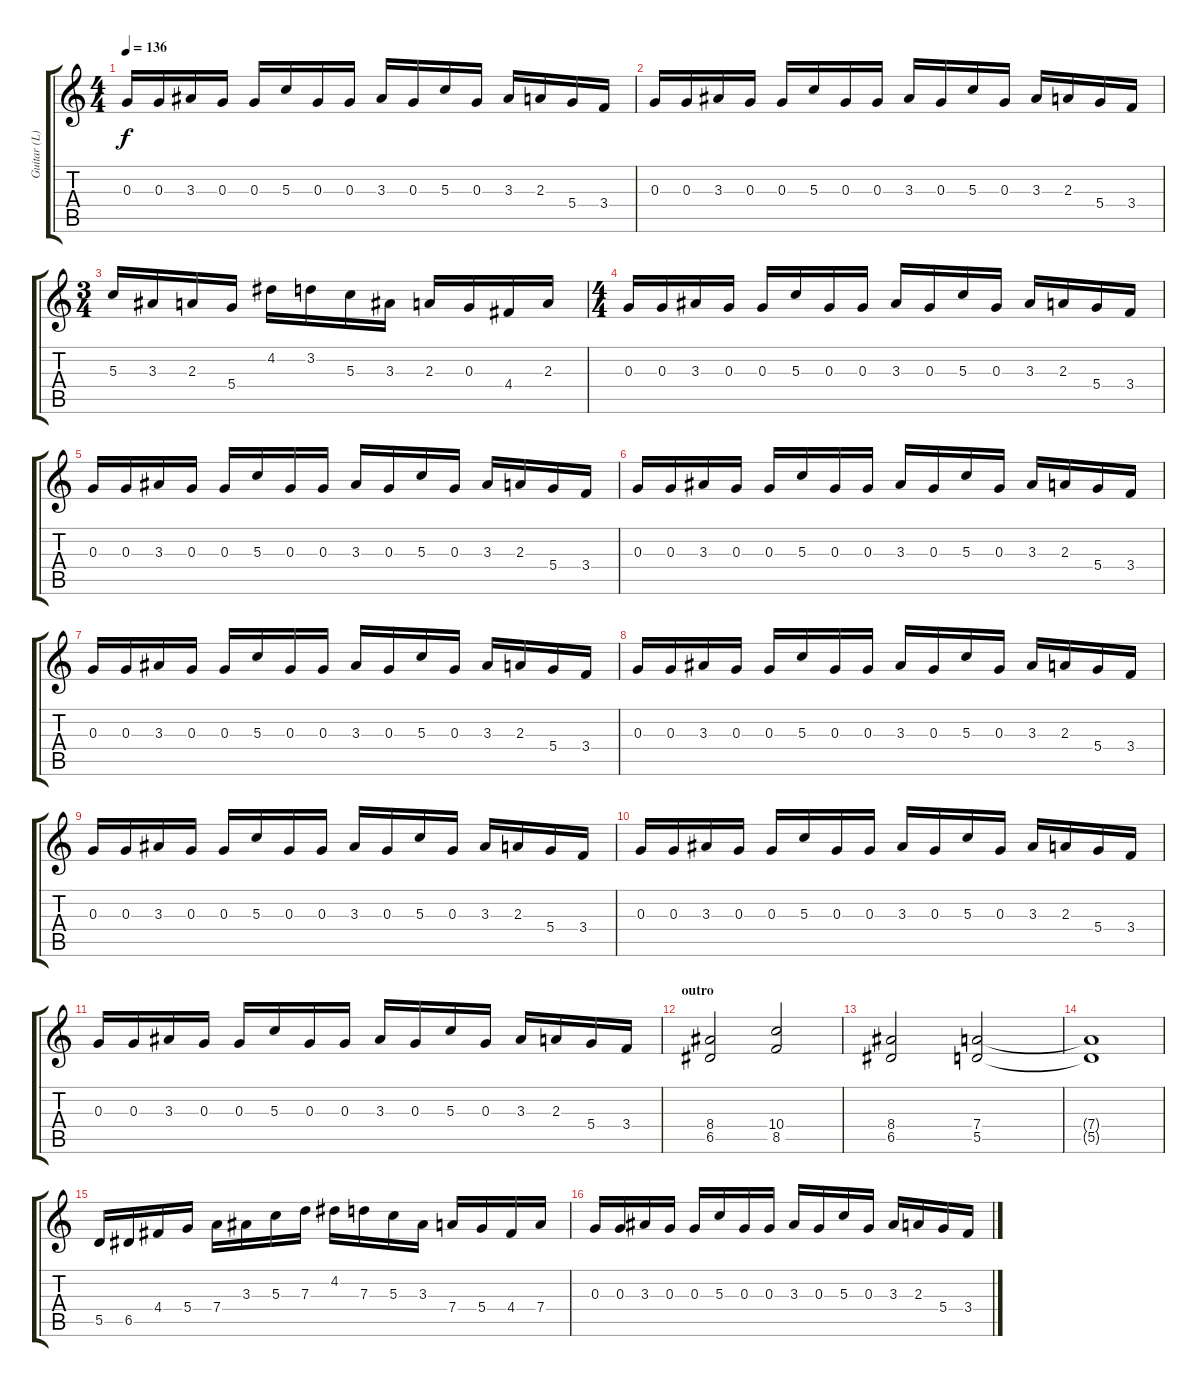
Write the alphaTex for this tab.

\track ("Guitar (L)" "Guitar (L)") {instrument distortionguitar}
\staff {score tabs}
\tuning (E4 B3 G3 D3 A2 E2) {hide}
\ts (4 4)
\tempo 136
\clef g2
\ks c
0.3.16{dy f} 0.3.16 3.3.16 0.3.16 0.3.16 5.3.16 0.3.16 0.3.16 3.3.16 0.3.16 5.3.16 0.3.16 3.3.16 2.3.16 5.4.16 3.4.16 |
0.3.16 0.3.16 3.3.16 0.3.16 0.3.16 5.3.16 0.3.16 0.3.16 3.3.16 0.3.16 5.3.16 0.3.16 3.3.16 2.3.16 5.4.16 3.4.16 |
\ts (3 4)
5.3.16 3.3.16 2.3.16 5.4.16 4.2.16 3.2.16 5.3.16 3.3.16 2.3.16 0.3.16 4.4.16 2.3.16 |
\ts (4 4)
0.3.16 0.3.16 3.3.16 0.3.16 0.3.16 5.3.16 0.3.16 0.3.16 3.3.16 0.3.16 5.3.16 0.3.16 3.3.16 2.3.16 5.4.16 3.4.16 |
0.3.16 0.3.16 3.3.16 0.3.16 0.3.16 5.3.16 0.3.16 0.3.16 3.3.16 0.3.16 5.3.16 0.3.16 3.3.16 2.3.16 5.4.16 3.4.16 |
0.3.16 0.3.16 3.3.16 0.3.16 0.3.16 5.3.16 0.3.16 0.3.16 3.3.16 0.3.16 5.3.16 0.3.16 3.3.16 2.3.16 5.4.16 3.4.16 |
0.3.16 0.3.16 3.3.16 0.3.16 0.3.16 5.3.16 0.3.16 0.3.16 3.3.16 0.3.16 5.3.16 0.3.16 3.3.16 2.3.16 5.4.16 3.4.16 |
0.3.16 0.3.16 3.3.16 0.3.16 0.3.16 5.3.16 0.3.16 0.3.16 3.3.16 0.3.16 5.3.16 0.3.16 3.3.16 2.3.16 5.4.16 3.4.16 |
0.3.16 0.3.16 3.3.16 0.3.16 0.3.16 5.3.16 0.3.16 0.3.16 3.3.16 0.3.16 5.3.16 0.3.16 3.3.16 2.3.16 5.4.16 3.4.16 |
0.3.16 0.3.16 3.3.16 0.3.16 0.3.16 5.3.16 0.3.16 0.3.16 3.3.16 0.3.16 5.3.16 0.3.16 3.3.16 2.3.16 5.4.16 3.4.16 |
0.3.16 0.3.16 3.3.16 0.3.16 0.3.16 5.3.16 0.3.16 0.3.16 3.3.16 0.3.16 5.3.16 0.3.16 3.3.16 2.3.16 5.4.16 3.4.16 |
\section ("" "outro")
(8.4 6.5).2 (10.4 8.5).2 |
(8.4 6.5).2 (7.4 5.5).2 |
(7.4{t} 5.5{t}).1 |
5.5.16 6.5.16 4.4.16 5.4.16 7.4.16 3.3.16 5.3.16 7.3.16 4.2.16 7.3.16 5.3.16 3.3.16 7.4.16 5.4.16 4.4.16 7.4.16 |
0.3.16 0.3.16 3.3.16 0.3.16 0.3.16 5.3.16 0.3.16 0.3.16 3.3.16 0.3.16 5.3.16 0.3.16 3.3.16 2.3.16 5.4.16 3.4.16
